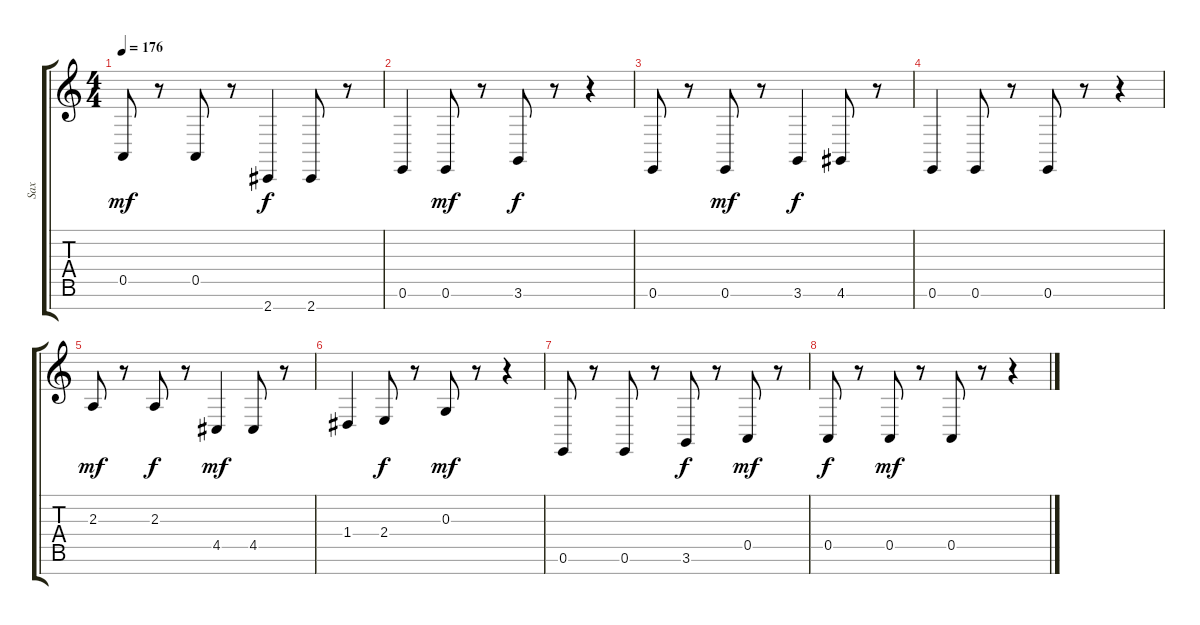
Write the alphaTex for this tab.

\track ("Sax" "Sax") {instrument tenorsax}
\staff {score tabs}
\tuning (E4 B3 G3 D3 A2 E2 B1) {hide}
\ts (4 4)
\tempo 176
\clef g2
\ks c
0.5.8{dy mf} r.8 0.5.8 r.8 2.7.4{dy f} 2.7.8 r.8 |
0.6.4 0.6.8{dy mf} r.8 3.6.8{dy f} r.8 r.4 |
0.6.8 r.8 0.6.8{dy mf} r.8 3.6.4{dy f} 4.6.8 r.8 |
0.6.4 0.6.8 r.8 0.6.8 r.8 r.4 |
2.3.8{dy mf} r.8 2.3.8{dy f} r.8 4.5.4{dy mf} 4.5.8 r.8 |
1.4.4 2.4.8{dy f} r.8 0.3.8{dy mf} r.8 r.4 |
0.6.8 r.8 0.6.8 r.8 3.6.8{dy f} r.8 0.5.8{dy mf} r.8 |
0.5.8{dy f} r.8 0.5.8{dy mf} r.8 0.5.8 r.8 r.4
